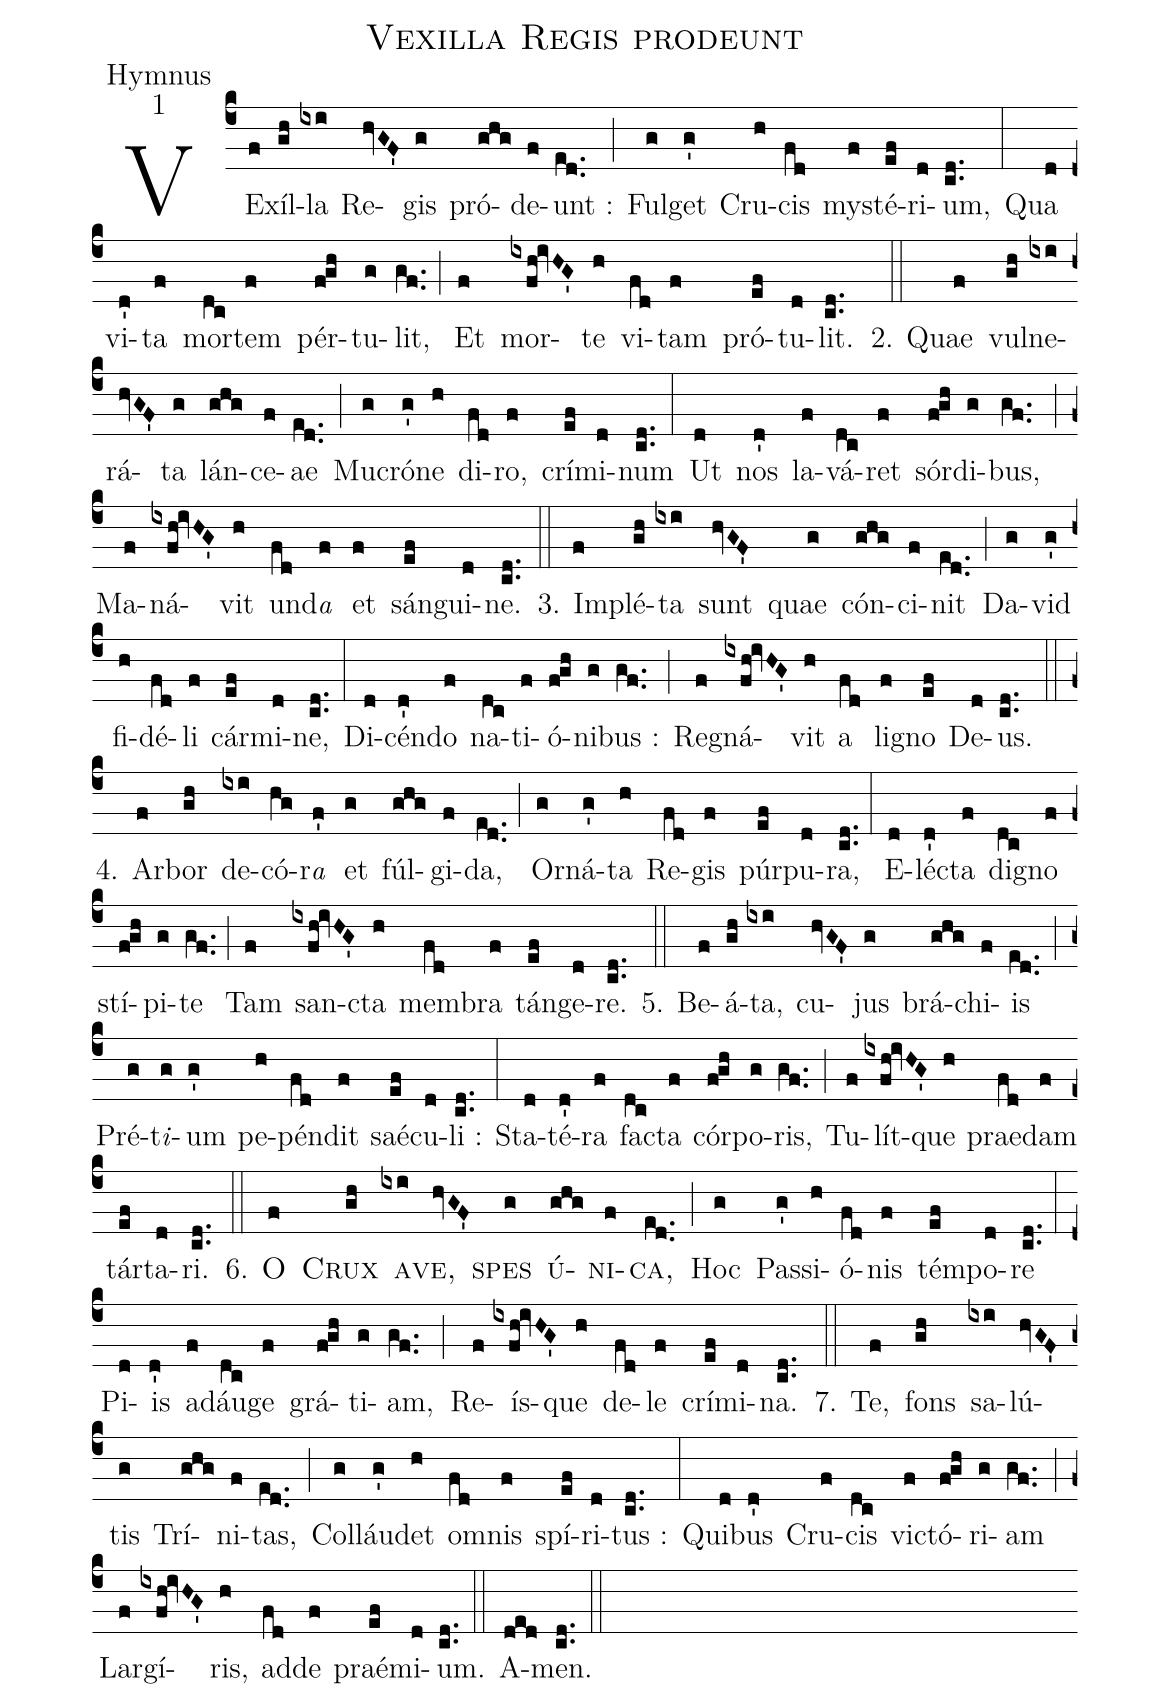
name:Vexilla Regis prodeunt;
office-part:Hymnus;
mode:1;
%%
(c4) VE(f)xíl(gh)la(ixi) Re(hvGF')gis(g) pró(ghg)de(f)unt :(ed..) (;) Ful(g)get(g') Cru(h)cis(fd) my(f)sté(ef)ri(d)um,(cd..) (:) Qua(d) vi(d')ta(f) mor(dc)tem(f) pér(fgh)tu(g)lit,(gf..) (;) Et(f) mor(ixfh!ivHG')te(h) vi(fd)tam(f) pró(ef)tu(d)lit.(cd..) (::)
2. Quae(f) vul(gh)ne(ixi)rá(hvGF')ta(g) lán(ghg)ce(f)ae(ed..) (;) Mu(g)cró(g')ne(h) di(fd)ro,(f) crí(ef)mi(d)num(cd..) (:) Ut(d) nos(d') la(f)vá(dc)ret(f) sór(fgh)di(g)bus,(gf..) (;) Ma(f)ná(ixfh!ivHG')vit(h) un(fd)d{<e>a</e>}(f) et(f) sán(ef)gui(d)ne.(cd..) (::)
3. Im(f)plé(gh)ta(ixi) sunt(hvGF') quae(g) cón(ghg)ci(f)nit(ed..) (;) Da(g)vid(g') fi(h)dé(fd)li(f) cár(ef)mi(d)ne,(cd..) (:) Di(d)cén(d')do(f) na(dc)ti(f)ó(fgh)ni(g)bus :(gf..) (;) Re(f)gná(ixfh!ivHG')vit(h) a(fd) li(f)gno(ef) De(d)us.(cd..) (::)
4. Ar(f)bor(gh) de(ixi)có(hg)r{<e>a</e>}(f') et(g) fúl(ghg)gi(f)da,(ed..) (;) Or(g)ná(g')ta(h) Re(fd)gis(f) púr(ef)pu(d)ra,(cd..) (:) E(d)lé(d')cta(f) di(dc)gno(f) stí(fgh)pi(g)te(gf..) (;) Tam(f) san(ixfh!ivHG')cta(h) mem(fd)bra(f) tán(ef)ge(d)re.(cd..) (::)
5. Be(f)á(gh)ta,(ixi) cu(hvGF')jus(g) brá(ghg)chi(f)is(ed..) (;) Pré(g)t{<e>i</e>}(g)um(g') pe(h)pén(fd)dit(f) saé(ef)cu(d)li :(cd..) (:) Sta(d)té(d')ra(f) fa(dc)cta(f) cór(fgh)po(g)ris,(gf..) (;) Tu(f)lít(ixfh!ivHG')que(h) prae(fd)dam(f) tár(ef)ta(d)ri.(cd..) (::)
6.
<sc>O</sc>(f)
<sc>Crux</sc>(gh)
<sc>a</sc>(ixi)<sc>ve,</sc>(hvGF')
<sc>spes</sc>(g)
<sc>ú</sc>(ghg)<sc>ni</sc>(f)<sc>ca,</sc>(ed..) (;)
Hoc(g) Pas(g')si(h)ó(fd)nis(f) tém(ef)po(d)re(cd..) (:) Pi(d)is(d') ad(f)áu(dc)ge(f) grá(fgh)ti(g)am,(gf..) (;) Re(f)ís(ixfh!ivHG')que(h) de(fd)le(f) crí(ef)mi(d)na.(cd..) (::)
7. Te,(f) fons(gh) sa(ixi)lú(hvGF')tis(g) Trí(ghg)ni(f)tas,(ed..) (;) Col(g)láu(g')det(h) o(fd)mnis(f) spí(ef)ri(d)tus :(cd..) (:) Qui(d)bus(d') Cru(f)cis(dc) vi(f)ctó(fgh)ri(g)am(gf..) (;) Lar(f)gí(ixfh!ivHG')ris,(h) ad(fd)de(f) praé(ef)mi(d)um.(cd..) (::)
A(ded)men.(cd..) (::)
